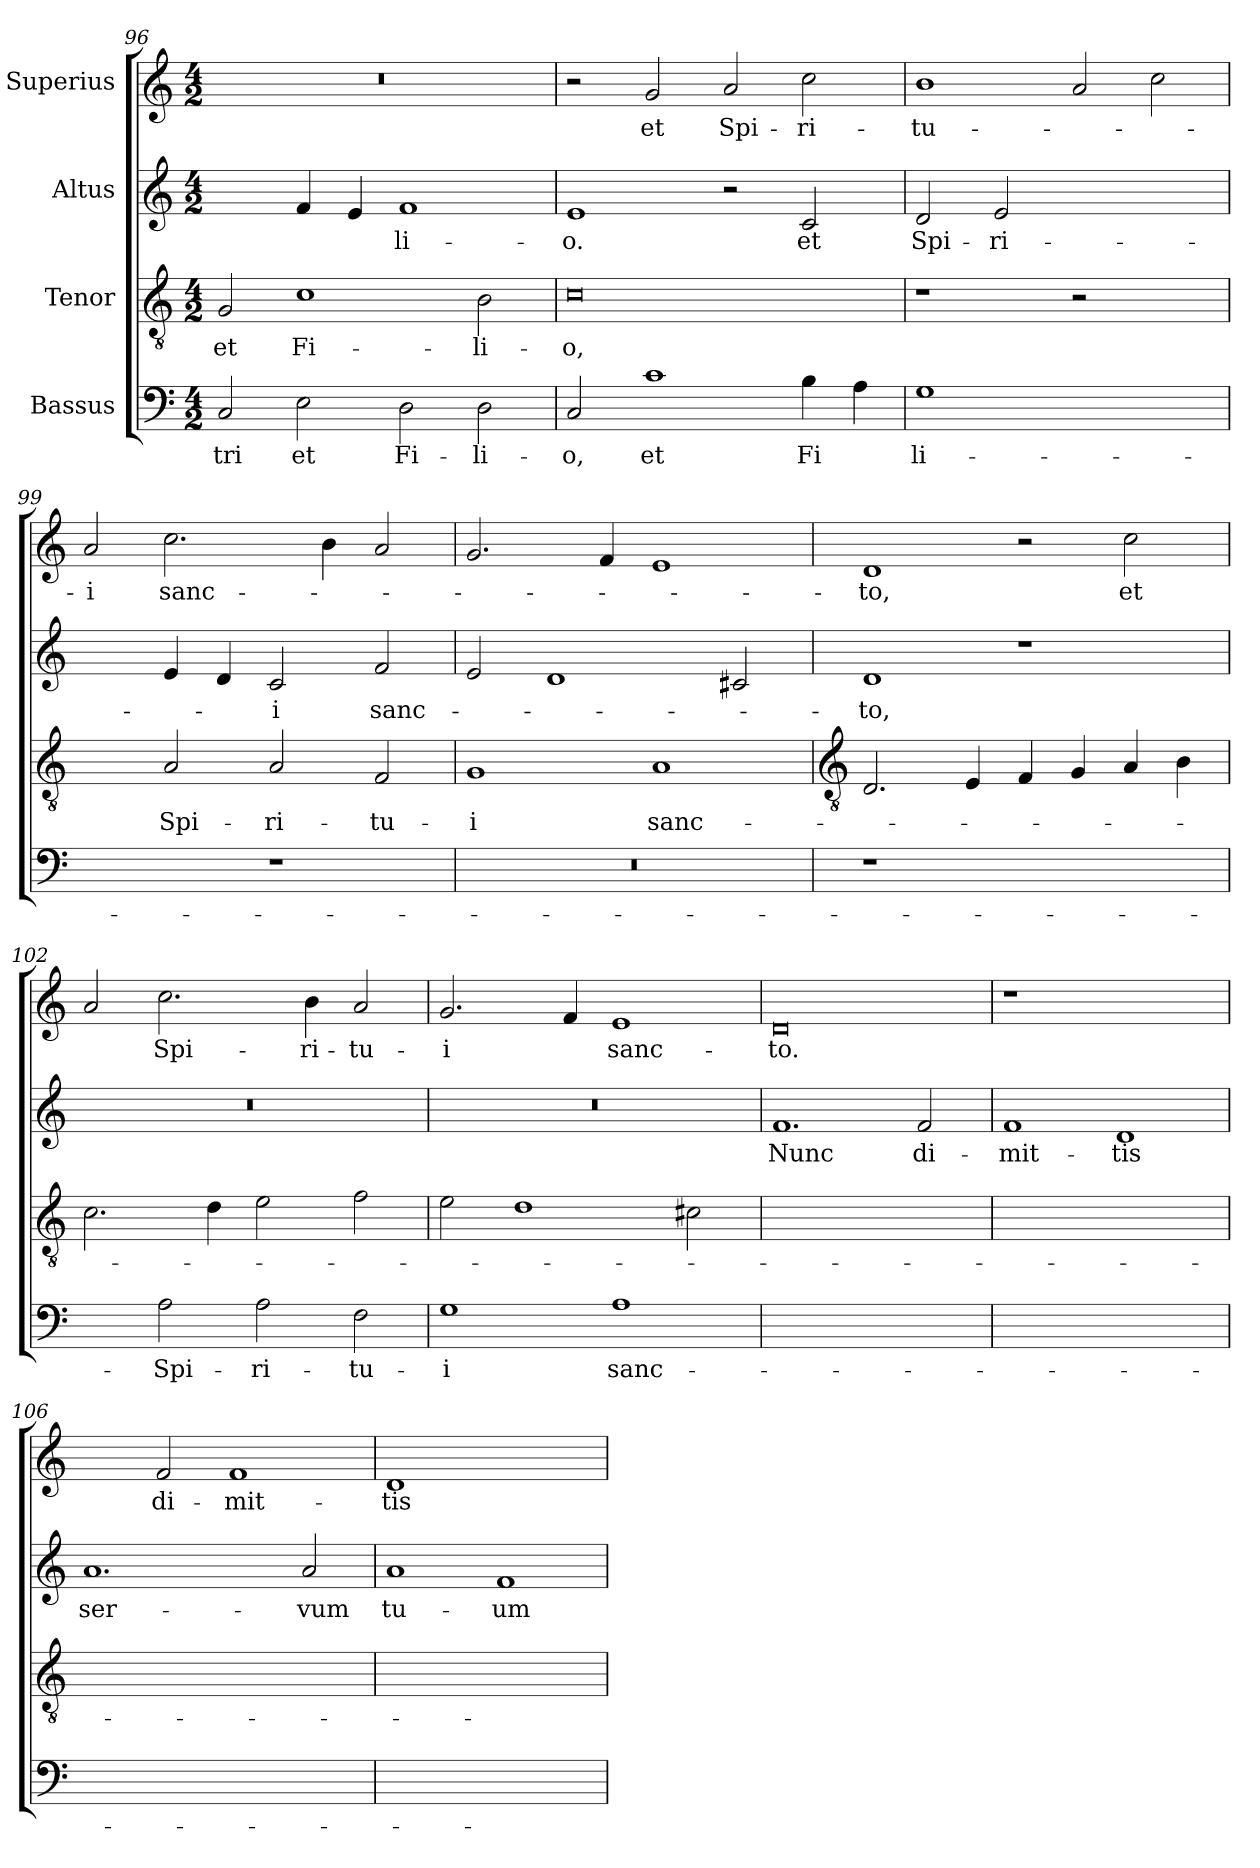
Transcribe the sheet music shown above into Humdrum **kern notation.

**kern	**text	**kern	**text	**kern	**text	**kern	**text
*part4	*part4	*part3	*part3	*part2	*part2	*part1	*part1
*staff4	*staff4	*staff3	*staff3	*staff2	*staff2	*staff1	*staff1
*I"Bassus	*	*I"Tenor	*	*I"Altus	*	*I"Superius	*
*clefF4	*	*clefGv2	*	*clefG2	*	*clefG2	*
*k[]	*	*k[]	*	*k[]	*	*k[]	*
*C:	*	*C:	*	*C:	*	*C:	*
*M4/2	*	*M4/2	*	*M4/2	*	*M4/2	*
=96	=96	=96	=96	=96	=96	=96	=96
!	!LO:LY:b	!	!LO:LY:b	!	!	!	!
2C	-tri	2G	et	2gyy]	.	0r	.
!	!LO:LY:b	!	!LO:LY:b	!	!	!	!
2E	et	1c	Fi-	4f	.	.	.
.	.	.	.	4e	.	.	.
!	!LO:LY:b	!	!	!	!LO:LY:b	!	!
2D	Fi-	.	.	1f	-li-	.	.
!	!LO:LY:b	!	!LO:LY:b	!	!	!	!
2D	-li-	2B	-li-	.	.	.	.
=97	=97	=97	=97	=97	=97	=97	=97
!	!LO:LY:b	!	!LO:LY:b	!	!LO:LY:b	!	!
2C	-o,	0c	-o,	1e	-o.	2r	.
!	!LO:LY:b	!	!	!	!	!	!LO:LY:b
1c	et	.	.	.	.	2g	et
!	!	!	!	!	!	!	!LO:LY:b
.	.	.	.	2r	.	2a	Spi-
!	!LO:LY:b	!	!	!	!LO:LY:b	!	!LO:LY:b
4B	Fi	.	.	2c	et	2cc	-ri-
4A	.	.	.	.	.	.	.
=98	=98	=98	=98	=98	=98	=98	=98
!	!LO:LY:b	!	!	!	!LO:LY:b	!	!LO:LY:b
1G	li-	1r	.	2d	Spi-	1b	-tu-
!	!	!	!	!	!LO:LY:b	!	!
.	.	.	.	2e	-ri-	.	.
!	!LO:LY:b	!	!	!	!LO:LY:b	!	!
[1Fyy	-o.	2r	.	[1fyy	-tu-	2a	.
!	!	!	!LO:LY:b	!	!	!	!
.	.	[2Ayy	et	.	.	2cc	.
=99	=99	=99	=99	=99	=99	=99	=99
!	!	!	!	!	!	!	!LO:LY:b
1Fyy]	.	2Ayy]	.	2fyy]	.	2a	-i
!	!	!	!LO:LY:b	!	!	!	!LO:LY:b
.	.	2A	Spi-	4e	.	2.cc	sanc-
.	.	.	.	4d	.	.	.
!	!	!	!LO:LY:b	!	!LO:LY:b	!	!
1r	.	2A	-ri-	2c	-i	.	.
.	.	.	.	.	.	4b	.
!	!	!	!LO:LY:b	!	!LO:LY:b	!	!
.	.	2F	-tu-	2f	sanc-	2a	.
=100	=100	=100	=100	=100	=100	=100	=100
!	!	!	!LO:LY:b	!	!	!	!
0r	.	1G	-i	2e	.	2.g	.
.	.	.	.	1d	.	.	.
.	.	.	.	.	.	4f	.
!	!	!	!LO:LY:b	!	!	!	!
.	.	1A	sanc-	.	.	1e	.
.	.	.	.	2c#X	.	.	.
!!LO:LB:g=z
=101	=101	=101	=101	=101	=101	=101	=101
*	*	*clefGv2	*	*	*	*	*
!	!	!	!	!	!LO:LY:b	!	!LO:LY:b
1r	.	2.D	.	1d	-to,	1d	-to,
.	.	4E	.	.	.	.	.
!	!LO:LY:b	!	!	!	!	!	!
[1Ayy	et	4F	.	1r	.	2r	.
.	.	4G	.	.	.	.	.
!	!	!	!	!	!	!	!LO:LY:b
.	.	4A	.	.	.	2cc	et
.	.	4B	.	.	.	.	.
=102	=102	=102	=102	=102	=102	=102	=102
2Ayy]	.	2.c	.	0r	.	2a	.
!	!LO:LY:b	!	!	!	!	!	!LO:LY:b
2A	Spi-	.	.	.	.	2.cc	Spi-
.	.	4d	.	.	.	.	.
!	!LO:LY:b	!	!	!	!	!	!
2A	-ri-	2e	.	.	.	.	.
!	!	!	!	!	!	!	!LO:LY:b
.	.	.	.	.	.	4b	-ri-
!	!LO:LY:b	!	!	!	!	!	!LO:LY:b
2F	-tu-	2f	.	.	.	2a	-tu-
=103	=103	=103	=103	=103	=103	=103	=103
!	!LO:LY:b	!	!	!	!	!	!LO:LY:b
1G	-i	2e	.	0r	.	2.g	-i
.	.	1d	.	.	.	.	.
.	.	.	.	.	.	4f	.
!	!LO:LY:b	!	!	!	!	!	!LO:LY:b
1A	sanc-	.	.	.	.	1e	sanc-
.	.	2c#	.	.	.	.	.
=104	=104	=104	=104	=104	=104	=104	=104
!	!LO:LY:b	!	!LO:LY:b	!	!LO:LY:b	!	!LO:LY:b
[0Dyy	-to.	[0dyy	-to.	1.f	Nunc	0d	-to.
!	!	!	!	!	!LO:LY:b	!	!
.	.	.	.	2f	di-	.	.
=105	=105	=105	=105	=105	=105	=105	=105
!	!	!	!	!	!LO:LY:b	!	!
0Dyy_	.	0dyy_	.	1f	-mit-	1r	.
!	!	!	!	!	!LO:LY:b	!	!LO:LY:b
.	.	.	.	1d	-tis	[1fyy	Nunc
=106	=106	=106	=106	=106	=106	=106	=106
!	!	!	!	!	!LO:LY:b	!	!
0Dyy_	.	0dyy_	.	1.a	ser-	2fyy]	.
!	!	!	!	!	!	!	!LO:LY:b
.	.	.	.	.	.	2f	di-
!	!	!	!	!	!	!	!LO:LY:b
.	.	.	.	.	.	1f	-mit-
!	!	!	!	!	!LO:LY:b	!	!
.	.	.	.	2a	-vum	.	.
=107	=107	=107	=107	=107	=107	=107	=107
!	!	!	!	!	!LO:LY:b	!	!LO:LY:b
1Dyy_	.	1dyy_	.	1a	tu-	1d	-tis
!	!	!	!	!	!LO:LY:b	!	!LO:LY:b
1Dyy]	.	1dyy]	.	1f	-um	[1ayy	ser-
=	=	=	=	=	=	=	=
*-	*-	*-	*-	*-	*-	*-	*-
